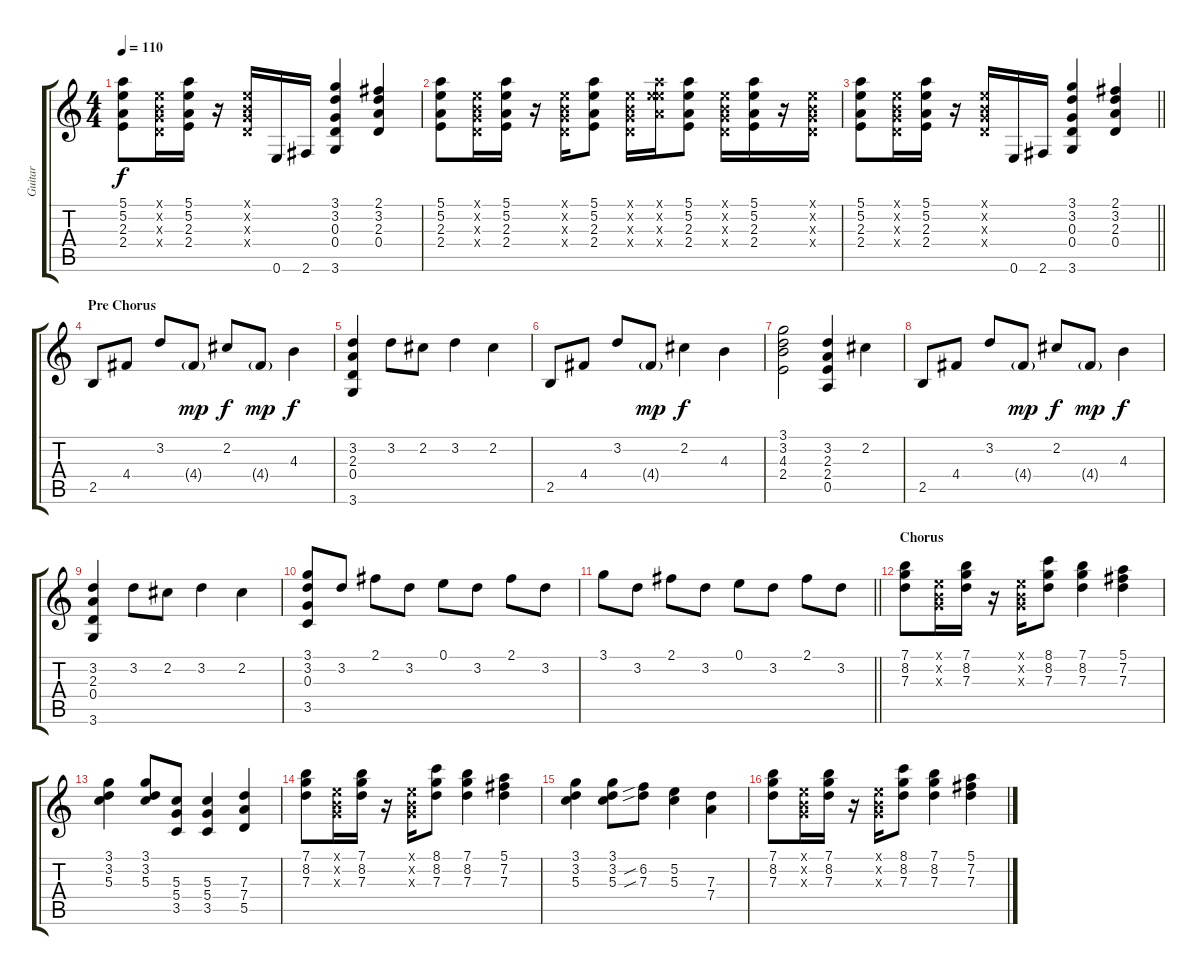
\track ("Guitar " "Guitar ") {instrument overdrivenguitar}
\staff {score tabs}
\tuning (E4 B3 G3 D3 A2 E2) {hide}
\ts (4 4)
\tempo 110
\clef g2
\ks c
(5.1 5.2 2.3 2.4).8{dy f} (0.1{x} 0.2{x} 0.3{x} 0.4{x}).16 (5.1 5.2 2.3 2.4).16 r.16 (0.1{x} 0.2{x} 0.3{x} 0.4{x}).16 0.6.16 2.6.16 (3.1 3.2 0.3 0.4 3.6).4 (2.1 3.2 2.3 0.4).4 |
(5.1 5.2 2.3 2.4).8 (0.1{x} 0.2{x} 0.3{x} 0.4{x}).16 (5.1 5.2 2.3 2.4).16 r.16 (0.1{x} 0.2{x} 0.3{x} 0.4{x}).16 (5.1 5.2 2.3 2.4).8 (0.1{x} 0.2{x} 0.3{x} 0.4{x}).16 (0.1{x} 10.2{x} 9.3{x} 7.4{x}).16 (5.1 5.2 2.3 2.4).8 (0.1{x} 0.2{x} 0.3{x} 0.4{x}).16 (5.1 5.2 2.3 2.4).16 r.16 (0.1{x} 0.2{x} 0.3{x} 0.4{x}).16 |
\barLineRight lightlight
(5.1 5.2 2.3 2.4).8 (0.1{x} 0.2{x} 0.3{x} 0.4{x}).16 (5.1 5.2 2.3 2.4).16 r.16 (0.1{x} 0.2{x} 0.3{x} 0.4{x}).16 0.6.16 2.6.16 (3.1 3.2 0.3 0.4 3.6).4 (2.1 3.2 2.3 0.4).4 |
\section ("" "Pre Chorus")
2.5.8 4.4.8 3.2.8 4.4{g}.8{dy mp} 2.2.8{dy f} 4.4{g}.8{dy mp} 4.3.4{dy f} |
(3.2 2.3 0.4 3.6).4 3.2.8 2.2.8 3.2.4 2.2.4 |
2.5.8 4.4.8 3.2.8 4.4{g}.8{dy mp} 2.2.4{dy f} 4.3.4 |
(3.1 3.2 4.3 2.4).2 (3.2 2.3 2.4 0.5).4 2.2.4 |
2.5.8 4.4.8 3.2.8 4.4{g}.8{dy mp} 2.2.8{dy f} 4.4{g}.8{dy mp} 4.3.4{dy f} |
(3.2 2.3 0.4 3.6).4 3.2.8 2.2.8 3.2.4 2.2.4 |
(3.1 3.2 0.3 3.5).8 3.2.8 2.1.8 3.2.8 0.1.8 3.2.8 2.1.8 3.2.8 |
\barLineRight lightlight
3.1.8 3.2.8 2.1.8 3.2.8 0.1.8 3.2.8 2.1.8 3.2.8 |
\section ("" "Chorus")
(7.1 8.2 7.3).8 (0.1{x} 0.2{x} 0.3{x}).16 (7.1 8.2 7.3).16 r.16 (0.1{x} 0.2{x} 0.3{x}).16 (8.1 8.2 7.3).8 (7.1 8.2 7.3).4 (5.1 7.2 7.3).4 |
(3.1 3.2 5.3).4 (3.1 3.2 5.3).8 (5.3 5.4 3.5).8 (5.3 5.4 3.5).4 (7.3 7.4 5.5).4 |
(7.1 8.2 7.3).8 (0.1{x} 0.2{x} 0.3{x}).16 (7.1 8.2 7.3).16 r.16 (0.1{x} 0.2{x} 0.3{x}).16 (8.1 8.2 7.3).8 (7.1 8.2 7.3).4 (5.1 7.2 7.3).4 |
(3.1 3.2 5.3).4 (3.1 3.2 5.3).8 (6.2{sib} 7.3{sib}).8 (5.2 5.3).4 (7.3 7.4).4 |
(7.1 8.2 7.3).8 (0.1{x} 0.2{x} 0.3{x}).16 (7.1 8.2 7.3).16 r.16 (0.1{x} 0.2{x} 0.3{x}).16 (8.1 8.2 7.3).8 (7.1 8.2 7.3).4 (5.1 7.2 7.3).4
